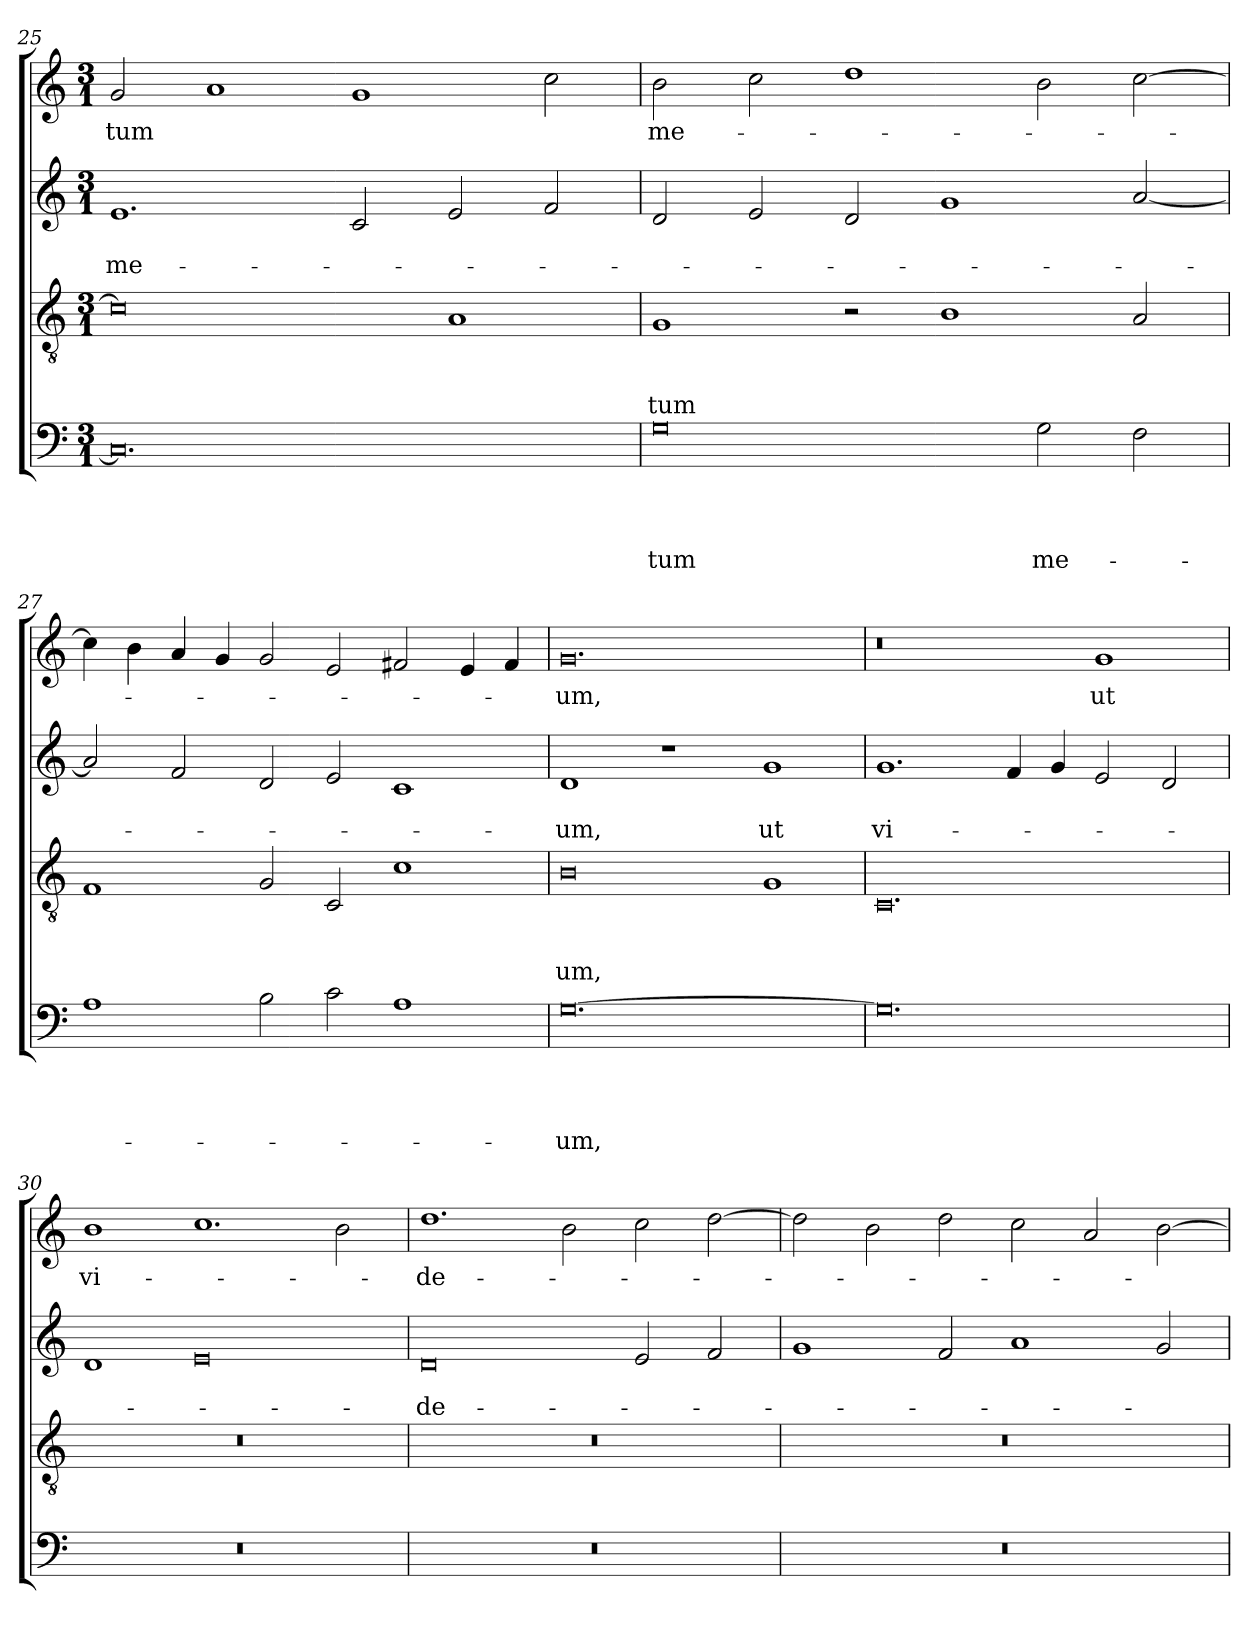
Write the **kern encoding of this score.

**kern	**text	**text	**text	**text	**kern	**text	**text	**text	**kern	**text	**text	**kern	**text
*part4	*part4	*part4	*part4	*part4	*part3	*part3	*part3	*part3	*part2	*part2	*part2	*part1	*part1
*staff4	*staff4	*staff4	*staff4	*staff4	*staff3	*staff3	*staff3	*staff3	*staff2	*staff2	*staff2	*staff1	*staff1
*clefF4	*	*	*	*	*clefGv2	*	*	*	*clefG2	*	*	*clefG2	*
*k[]	*	*	*	*	*k[]	*	*	*	*k[]	*	*	*k[]	*
*C:	*	*	*	*	*C:	*	*	*	*C:	*	*	*C:	*
*M3/1	*	*	*	*	*M3/1	*	*	*	*M3/1	*	*	*M3/1	*
=25	=25	=25	=25	=25	=25	=25	=25	=25	=25	=25	=25	=25	=25
!	!	!	!	!	!	!	!	!	!	!	!LO:LY:b	!	!LO:LY:b
0.C]	.	.	.	.	0c]	.	.	.	1.e	.	me-	2g/	-tum
.	.	.	.	.	.	.	.	.	.	.	.	1a	.
.	.	.	.	.	.	.	.	.	2c/	.	.	1g	.
.	.	.	.	.	1A	.	.	.	2e/	.	.	.	.
.	.	.	.	.	.	.	.	.	2f/	.	.	2cc\	.
=26	=26	=26	=26	=26	=26	=26	=26	=26	=26	=26	=26	=26	=26
!	!	!	!	!LO:LY:b	!	!	!	!LO:LY:b	!	!	!	!	!LO:LY:b
0G	.	.	.	-tum	1G	.	.	-tum	2d/	.	.	2b\	me-
.	.	.	.	.	.	.	.	.	2e/	.	.	2cc\	.
.	.	.	.	.	2r	.	.	.	2d/	.	.	1dd	.
.	.	.	.	.	1B	.	.	.	1g	.	.	.	.
!	!	!	!	!LO:LY:b	!	!	!	!	!	!	!	!	!
2G\	.	.	.	me-	.	.	.	.	.	.	.	2b\	.
2F\	.	.	.	.	2A/	.	.	.	[2a/	.	.	[2cc\	.
=27	=27	=27	=27	=27	=27	=27	=27	=27	=27	=27	=27	=27	=27
1A	.	.	.	.	1F	.	.	.	2a/]	.	.	4cc\]	.
.	.	.	.	.	.	.	.	.	.	.	.	4b\	.
.	.	.	.	.	.	.	.	.	2f/	.	.	4a/	.
.	.	.	.	.	.	.	.	.	.	.	.	4g/	.
2B\	.	.	.	.	2G/	.	.	.	2d/	.	.	2g/	.
2c\	.	.	.	.	2C/	.	.	.	2e/	.	.	2e/	.
1A	.	.	.	.	1c	.	.	.	1c	.	.	2f#X/	.
.	.	.	.	.	.	.	.	.	.	.	.	4e/	.
.	.	.	.	.	.	.	.	.	.	.	.	4f#/	.
=28	=28	=28	=28	=28	=28	=28	=28	=28	=28	=28	=28	=28	=28
!	!	!	!	!LO:LY:b	!	!	!	!LO:LY:b	!	!	!LO:LY:b	!	!LO:LY:b
[0.G	.	.	.	-um,	0B	.	.	um,	1d	.	-um,	0.g	-um,
.	.	.	.	.	.	.	.	.	1r	.	.	.	.
!	!	!	!	!	!	!	!	!	!	!	!LO:LY:b	!	!
.	.	.	.	.	1G	.	.	.	1g	.	ut	.	.
!!LO:LB:g=z
=29	=29	=29	=29	=29	=29	=29	=29	=29	=29	=29	=29	=29	=29
!	!	!	!	!	!	!	!	!	!	!	!LO:LY:b	!	!
0.G]	.	.	.	.	0.C	.	.	.	1.g	.	vi-	0r	.
.	.	.	.	.	.	.	.	.	4f/	.	.	.	.
.	.	.	.	.	.	.	.	.	4g/	.	.	.	.
!	!	!	!	!	!	!	!	!	!	!	!	!	!LO:LY:b
.	.	.	.	.	.	.	.	.	2e/	.	.	1g	ut
.	.	.	.	.	.	.	.	.	2d/	.	.	.	.
=30	=30	=30	=30	=30	=30	=30	=30	=30	=30	=30	=30	=30	=30
!	!	!	!	!	!	!	!	!	!	!	!	!	!LO:LY:b
0.r	.	.	.	.	0.r	.	.	.	1d	.	.	1b	vi-
.	.	.	.	.	.	.	.	.	0e	.	.	1.cc	.
.	.	.	.	.	.	.	.	.	.	.	.	2b\	.
=31	=31	=31	=31	=31	=31	=31	=31	=31	=31	=31	=31	=31	=31
!	!	!	!	!	!	!	!	!	!	!	!LO:LY:b	!	!LO:LY:b
0.r	.	.	.	.	0.r	.	.	.	0d	.	-de-	1.dd	-de-
.	.	.	.	.	.	.	.	.	.	.	.	2b\	.
.	.	.	.	.	.	.	.	.	2e/	.	.	2cc\	.
.	.	.	.	.	.	.	.	.	2f/	.	.	[2dd\	.
=32	=32	=32	=32	=32	=32	=32	=32	=32	=32	=32	=32	=32	=32
0.r	.	.	.	.	0.r	.	.	.	1g	.	.	2dd\]	.
.	.	.	.	.	.	.	.	.	.	.	.	2b\	.
.	.	.	.	.	.	.	.	.	2f/	.	.	2dd\	.
.	.	.	.	.	.	.	.	.	1a	.	.	2cc\	.
.	.	.	.	.	.	.	.	.	.	.	.	2a/	.
.	.	.	.	.	.	.	.	.	2g/	.	.	[2b\	.
=	=	=	=	=	=	=	=	=	=	=	=	=	=
*-	*-	*-	*-	*-	*-	*-	*-	*-	*-	*-	*-	*-	*-
